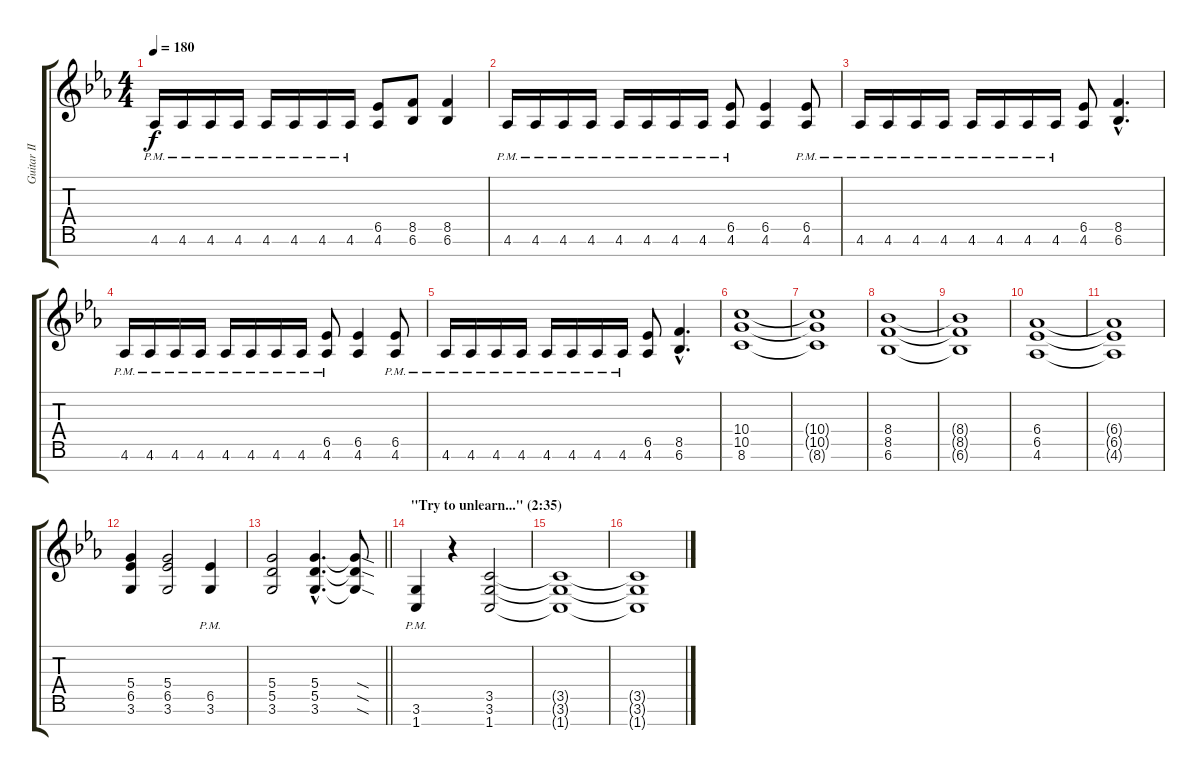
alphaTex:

\track ("Guitar II" "Guitar II") {instrument distortionguitar}
\staff {score tabs}
\tuning (E4 B3 G3 D3 A2 E2 B1) {hide}
\ts (4 4)
\tempo 180
\clef g2
\ks eb
4.6{pm}.16{dy f} 4.6{pm}.16 4.6{pm}.16 4.6{pm}.16 4.6{pm}.16 4.6{pm}.16 4.6{pm}.16 4.6{pm}.16 (6.5 4.6).8 (8.5 6.6).8 (8.5 6.6).4 |
4.6{pm}.16 4.6{pm}.16 4.6{pm}.16 4.6{pm}.16 4.6{pm}.16 4.6{pm}.16 4.6{pm}.16 4.6{pm}.16 (6.5{pm} 4.6{pm}).8 (6.5 4.6).4 (6.5{pm} 4.6{pm}).8 |
4.6{pm}.16 4.6{pm}.16 4.6{pm}.16 4.6{pm}.16 4.6{pm}.16 4.6{pm}.16 4.6{pm}.16 4.6{pm}.16 (6.5 4.6).8 (8.5{hac} 6.6{hac}).4{d} |
4.6{pm}.16 4.6{pm}.16 4.6{pm}.16 4.6{pm}.16 4.6{pm}.16 4.6{pm}.16 4.6{pm}.16 4.6{pm}.16 (6.5{pm} 4.6{pm}).8 (6.5 4.6).4 (6.5{pm} 4.6{pm}).8 |
4.6{pm}.16 4.6{pm}.16 4.6{pm}.16 4.6{pm}.16 4.6{pm}.16 4.6{pm}.16 4.6{pm}.16 4.6{pm}.16 (6.5 4.6).8 (8.5{hac} 6.6{hac}).4{d} |
(10.4 10.5 8.6).1 |
(10.4{t} 10.5{t} 8.6{t}).1 |
(8.4 8.5 6.6).1 |
(8.4{t} 8.5{t} 6.6{t}).1 |
(6.4 6.5 4.6).1 |
(6.4{t} 6.5{t} 4.6{t}).1 |
(5.4 6.5 3.6).4 (5.4 6.5 3.6).2 (6.5{pm} 3.6{pm}).4 |
\barLineRight lightlight
(5.4 5.5 3.6).2 (5.4{hac} 5.5{hac} 3.6{hac}).4{d} (5.4{sod t} 5.5{sod t} 3.6{sod t}).8 |
\section ("" "\"Try to unlearn...\" (2:35)")
(3.6{pm} 1.7{pm}).4 r.4 (3.5 3.6 1.7).2 |
(3.5{t} 3.6{t} 1.7{t}).1 |
(3.5{t} 3.6{t} 1.7{t}).1
